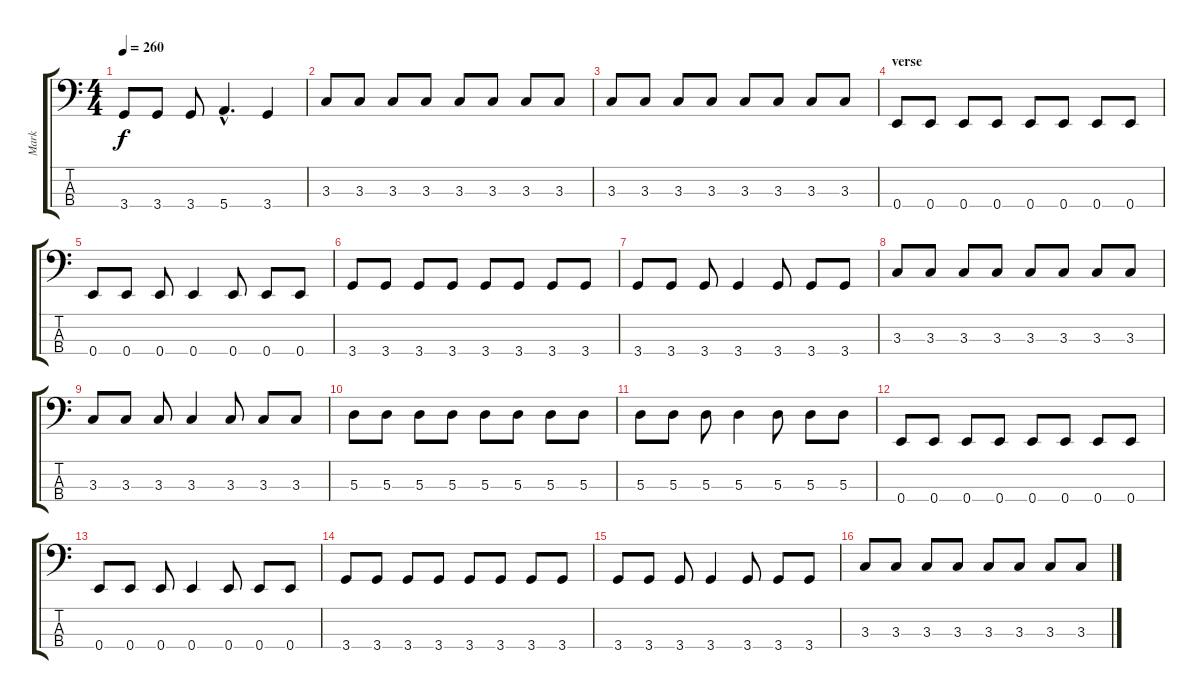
\track ("Mark" "Mark") {instrument electricbassfinger}
\staff {score tabs}
\tuning (G2 D2 A1 E1) {hide}
\ts (4 4)
\tempo 260
\clef f4
\ks c
3.4.8{dy f} 3.4.8 3.4.8 5.4{hac}.4{d} 3.4.4 |
3.3.8 3.3.8 3.3.8 3.3.8 3.3.8 3.3.8 3.3.8 3.3.8 |
3.3.8 3.3.8 3.3.8 3.3.8 3.3.8 3.3.8 3.3.8 3.3.8 |
\section ("" "verse")
0.4.8 0.4.8 0.4.8 0.4.8 0.4.8 0.4.8 0.4.8 0.4.8 |
0.4.8 0.4.8 0.4.8 0.4.4 0.4.8 0.4.8 0.4.8 |
3.4.8 3.4.8 3.4.8 3.4.8 3.4.8 3.4.8 3.4.8 3.4.8 |
3.4.8 3.4.8 3.4.8 3.4.4 3.4.8 3.4.8 3.4.8 |
3.3.8 3.3.8 3.3.8 3.3.8 3.3.8 3.3.8 3.3.8 3.3.8 |
3.3.8 3.3.8 3.3.8 3.3.4 3.3.8 3.3.8 3.3.8 |
5.3.8 5.3.8 5.3.8 5.3.8 5.3.8 5.3.8 5.3.8 5.3.8 |
5.3.8 5.3.8 5.3.8 5.3.4 5.3.8 5.3.8 5.3.8 |
0.4.8 0.4.8 0.4.8 0.4.8 0.4.8 0.4.8 0.4.8 0.4.8 |
0.4.8 0.4.8 0.4.8 0.4.4 0.4.8 0.4.8 0.4.8 |
3.4.8 3.4.8 3.4.8 3.4.8 3.4.8 3.4.8 3.4.8 3.4.8 |
3.4.8 3.4.8 3.4.8 3.4.4 3.4.8 3.4.8 3.4.8 |
3.3.8 3.3.8 3.3.8 3.3.8 3.3.8 3.3.8 3.3.8 3.3.8
